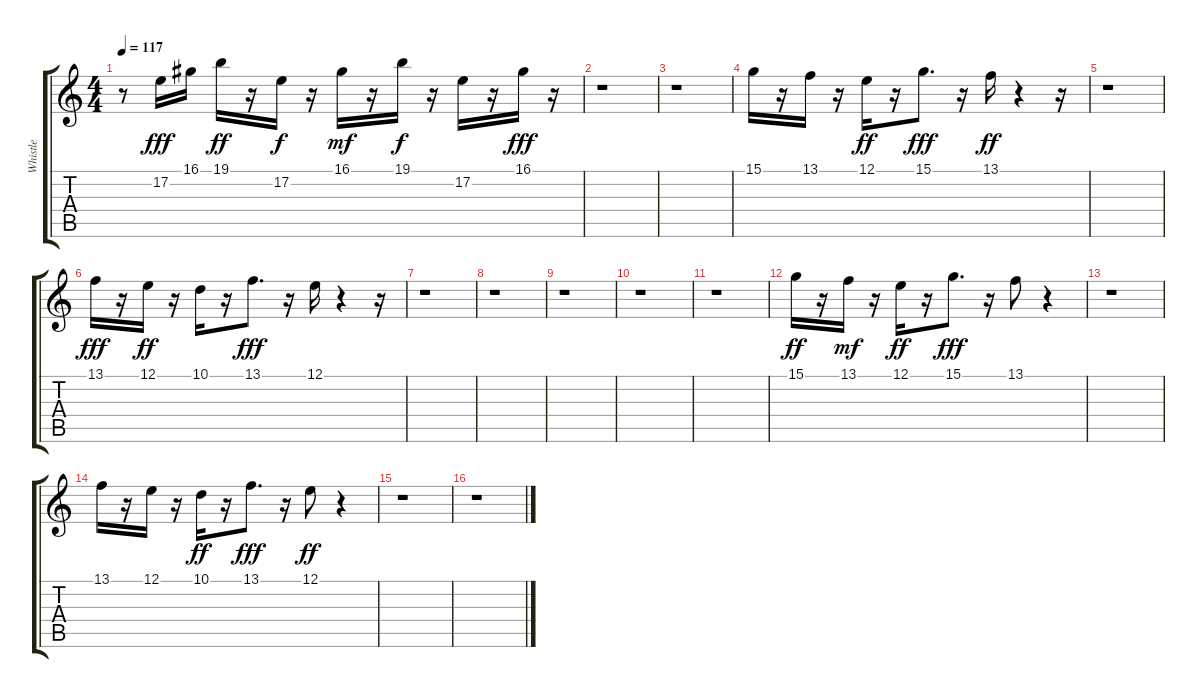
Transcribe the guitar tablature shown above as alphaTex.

\track ("Whistle" "Whistle") {instrument whistle}
\staff {score tabs}
\tuning (E4 B3 G3 D3 A2 E2) {hide}
\ts (4 4)
\tempo 117
\clef g2
\ks c
r.8{dy ff} 17.2.16{dy fff} 16.1.16 19.1.16{dy ff} r.16 17.2.16{dy f} r.16 16.1.16{dy mf} r.16 19.1.16{dy f} r.16 17.2.16 r.16 16.1.16{dy fff} r.16 |
r.1 |
r.1 |
15.1.16 r.16 13.1.16 r.16 12.1.16{dy ff} r.16 15.1.8{d dy fff} r.16 13.1.16{dy ff} r.4 r.16 |
r.1 |
13.1.16{dy fff} r.16 12.1.16{dy ff} r.16 10.1.16 r.16 13.1.8{d dy fff} r.16 12.1.16 r.4 r.16 |
r.1 |
r.1 |
r.1 |
r.1 |
r.1 |
15.1.16{dy ff} r.16 13.1.16{dy mf} r.16 12.1.16{dy ff} r.16 15.1.8{d dy fff} r.16 13.1.8 r.4 |
r.1 |
13.1.16 r.16 12.1.16 r.16 10.1.16{dy ff} r.16 13.1.8{d dy fff} r.16 12.1.8{dy ff} r.4 |
r.1 |
r.1
